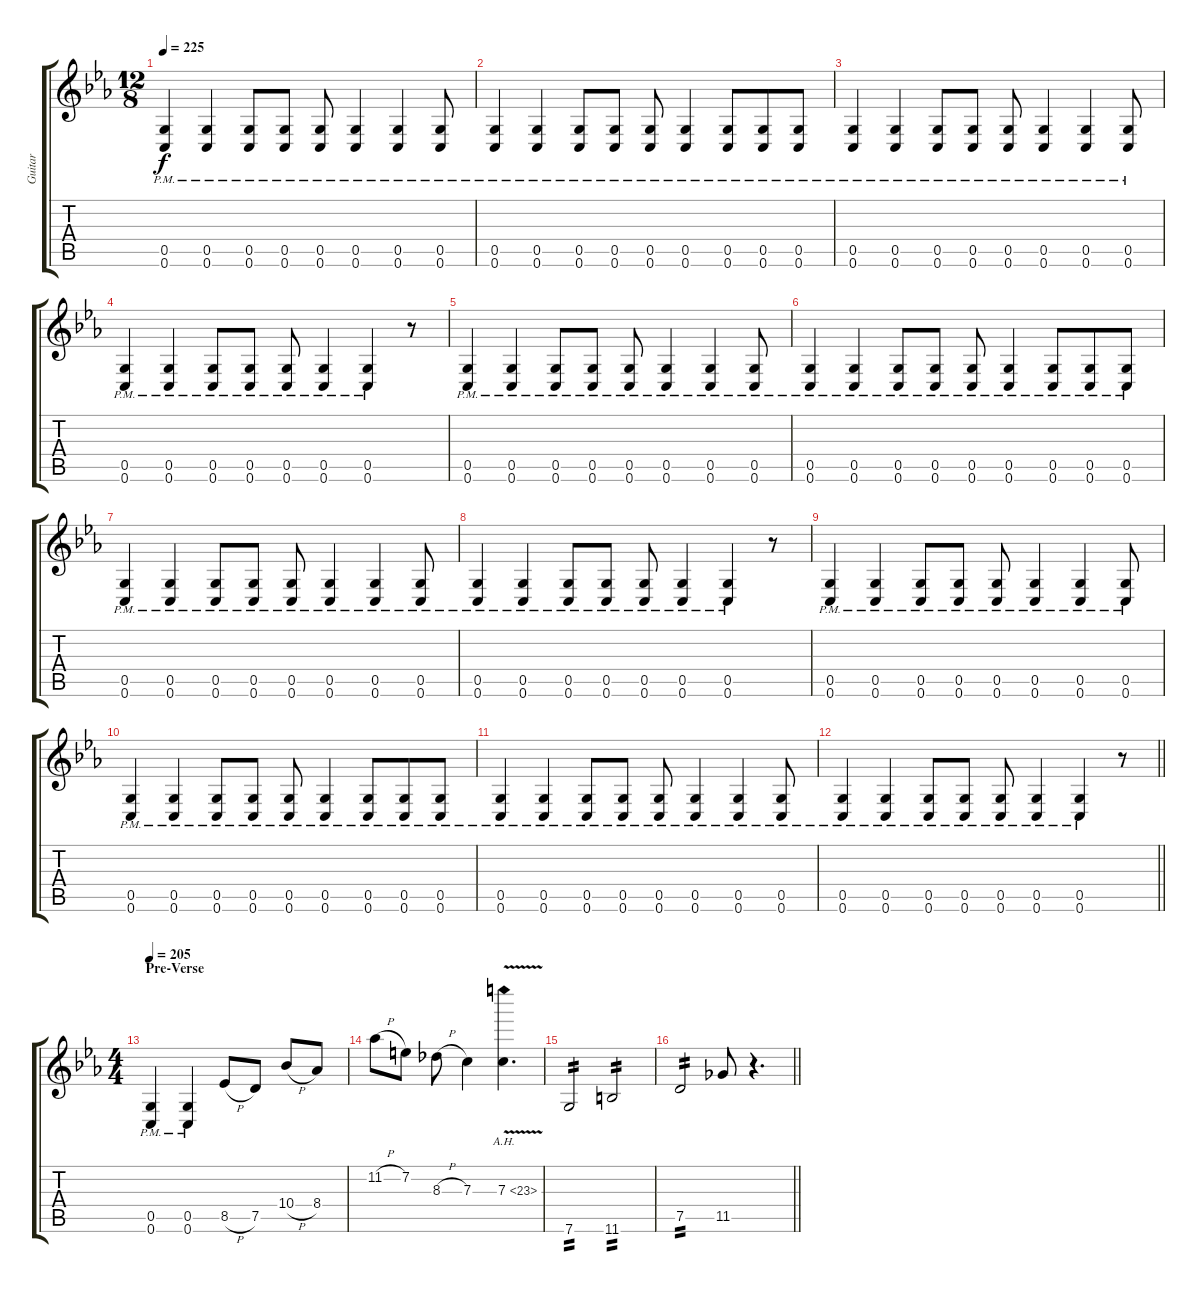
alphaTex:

\track ("Guitar" "Guitar") {instrument distortionguitar}
\staff {score tabs}
\tuning (D4 A3 F3 C3 G2 C2) {hide}
\ts (12 8)
\tempo 225
\clef g2
\ks cminor
(0.5{pm} 0.6{pm}).4{dy f} (0.5{pm} 0.6{pm}).4 (0.5{pm} 0.6{pm}).8 (0.5{pm} 0.6{pm}).8 (0.5{pm} 0.6{pm}).8 (0.5{pm} 0.6{pm}).4 (0.5{pm} 0.6{pm}).4 (0.5{pm} 0.6{pm}).8 |
(0.5{pm} 0.6{pm}).4 (0.5{pm} 0.6{pm}).4 (0.5{pm} 0.6{pm}).8 (0.5{pm} 0.6{pm}).8 (0.5{pm} 0.6{pm}).8 (0.5{pm} 0.6{pm}).4 (0.5{pm} 0.6{pm}).8 (0.5{pm} 0.6{pm}).8 (0.5{pm} 0.6{pm}).8 |
(0.5{pm} 0.6{pm}).4 (0.5{pm} 0.6{pm}).4 (0.5{pm} 0.6{pm}).8 (0.5{pm} 0.6{pm}).8 (0.5{pm} 0.6{pm}).8 (0.5{pm} 0.6{pm}).4 (0.5{pm} 0.6{pm}).4 (0.5{pm} 0.6{pm}).8 |
(0.5{pm} 0.6{pm}).4 (0.5{pm} 0.6{pm}).4 (0.5{pm} 0.6{pm}).8 (0.5{pm} 0.6{pm}).8 (0.5{pm} 0.6{pm}).8 (0.5{pm} 0.6{pm}).4 (0.5{pm} 0.6{pm}).4 r.8 |
(0.5{pm} 0.6{pm}).4 (0.5{pm} 0.6{pm}).4 (0.5{pm} 0.6{pm}).8 (0.5{pm} 0.6{pm}).8 (0.5{pm} 0.6{pm}).8 (0.5{pm} 0.6{pm}).4 (0.5{pm} 0.6{pm}).4 (0.5{pm} 0.6{pm}).8 |
(0.5{pm} 0.6{pm}).4 (0.5{pm} 0.6{pm}).4 (0.5{pm} 0.6{pm}).8 (0.5{pm} 0.6{pm}).8 (0.5{pm} 0.6{pm}).8 (0.5{pm} 0.6{pm}).4 (0.5{pm} 0.6{pm}).8 (0.5{pm} 0.6{pm}).8 (0.5{pm} 0.6{pm}).8 |
(0.5{pm} 0.6{pm}).4 (0.5{pm} 0.6{pm}).4 (0.5{pm} 0.6{pm}).8 (0.5{pm} 0.6{pm}).8 (0.5{pm} 0.6{pm}).8 (0.5{pm} 0.6{pm}).4 (0.5{pm} 0.6{pm}).4 (0.5{pm} 0.6{pm}).8 |
(0.5{pm} 0.6{pm}).4 (0.5{pm} 0.6{pm}).4 (0.5{pm} 0.6{pm}).8 (0.5{pm} 0.6{pm}).8 (0.5{pm} 0.6{pm}).8 (0.5{pm} 0.6{pm}).4 (0.5{pm} 0.6{pm}).4 r.8 |
(0.5{pm} 0.6{pm}).4 (0.5{pm} 0.6{pm}).4 (0.5{pm} 0.6{pm}).8 (0.5{pm} 0.6{pm}).8 (0.5{pm} 0.6{pm}).8 (0.5{pm} 0.6{pm}).4 (0.5{pm} 0.6{pm}).4 (0.5{pm} 0.6{pm}).8 |
(0.5{pm} 0.6{pm}).4 (0.5{pm} 0.6{pm}).4 (0.5{pm} 0.6{pm}).8 (0.5{pm} 0.6{pm}).8 (0.5{pm} 0.6{pm}).8 (0.5{pm} 0.6{pm}).4 (0.5{pm} 0.6{pm}).8 (0.5{pm} 0.6{pm}).8 (0.5{pm} 0.6{pm}).8 |
(0.5{pm} 0.6{pm}).4 (0.5{pm} 0.6{pm}).4 (0.5{pm} 0.6{pm}).8 (0.5{pm} 0.6{pm}).8 (0.5{pm} 0.6{pm}).8 (0.5{pm} 0.6{pm}).4 (0.5{pm} 0.6{pm}).4 (0.5{pm} 0.6{pm}).8 |
\barLineRight lightlight
(0.5{pm} 0.6{pm}).4 (0.5{pm} 0.6{pm}).4 (0.5{pm} 0.6{pm}).8 (0.5{pm} 0.6{pm}).8 (0.5{pm} 0.6{pm}).8 (0.5{pm} 0.6{pm}).4 (0.5{pm} 0.6{pm}).4 r.8 |
\ts (4 4)
\section ("" "Pre-Verse")
\tempo 205
(0.5{pm} 0.6{pm}).4 (0.5{pm} 0.6{pm}).4 8.5{h}.8 7.5.8 10.4{h}.8 8.4.8 |
11.2{h}.8 7.2.8 8.3{h}.8 7.3.4 7.3{ah 16 v}.4{d} |
7.6.2{tp 2} 11.6.2{tp 2} |
\barLineRight lightlight
7.5.2{tp 2} 11.5.8 r.4{d}
